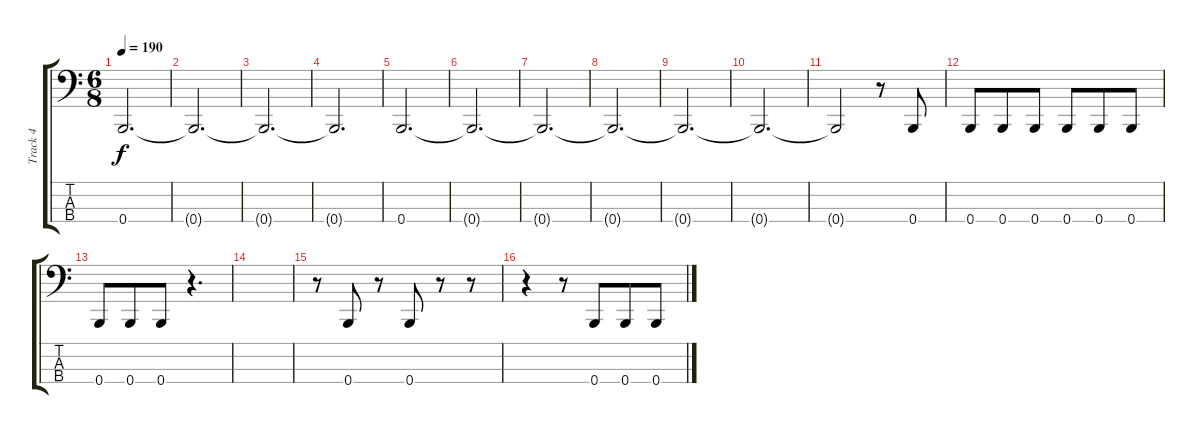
\track ("Track 4" "Track 4") {instrument slapbass1}
\staff {score tabs}
\tuning (E2 B1 Gb1 B0) {hide}
\ts (6 8)
\tempo 190
\clef f4
\ks c
0.4{t}.2{d dy f} |
0.4{t}.2{d} |
0.4{t}.2{d} |
0.4{t}.2{d} |
0.4.2{d} |
0.4{t}.2{d} |
0.4{t}.2{d} |
0.4{t}.2{d} |
0.4{t}.2{d} |
0.4{t}.2{d} |
0.4{t}.2 r.8 0.4.8 |
0.4.8 0.4.8 0.4.8 0.4.8 0.4.8 0.4.8 |
0.4.8 0.4.8 0.4.8 r.4{d} |
|
r.8 0.4.8 r.8 0.4.8 r.8 r.8 |
r.4 r.8 0.4.8 0.4.8 0.4.8
